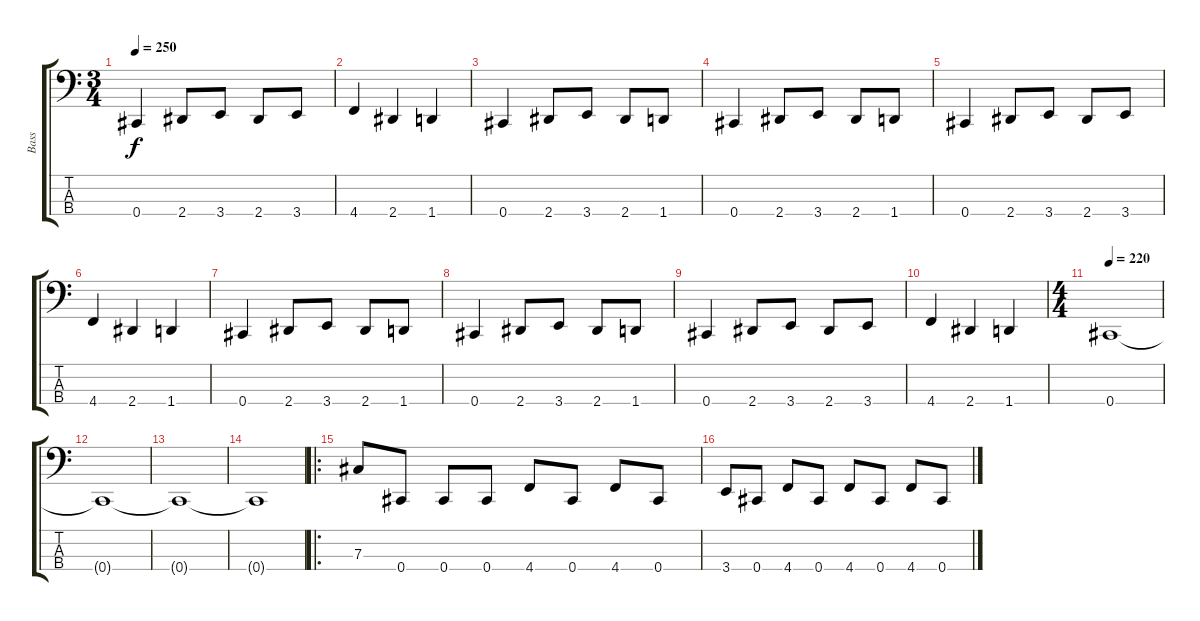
\track ("Bass" "Bass") {instrument electricbassfinger}
\staff {score tabs}
\tuning (E2 B1 Gb1 Db1) {hide}
\ts (3 4)
\tempo 250
\clef f4
\ks c
0.4.4{dy f} 2.4.8 3.4.8 2.4.8 3.4.8 |
4.4.4 2.4.4 1.4.4 |
0.4.4 2.4.8 3.4.8 2.4.8 1.4.8 |
0.4.4 2.4.8 3.4.8 2.4.8 1.4.8 |
0.4.4 2.4.8 3.4.8 2.4.8 3.4.8 |
4.4.4 2.4.4 1.4.4 |
0.4.4 2.4.8 3.4.8 2.4.8 1.4.8 |
0.4.4 2.4.8 3.4.8 2.4.8 1.4.8 |
0.4.4 2.4.8 3.4.8 2.4.8 3.4.8 |
4.4.4 2.4.4 1.4.4 |
\ts (4 4)
\tempo 220
0.4.1 |
0.4{t}.1 |
0.4{t}.1 |
0.4{t}.1 |
\ro
7.3.8 0.4.8 0.4.8 0.4.8 4.4.8 0.4.8 4.4.8 0.4.8 |
3.4.8 0.4.8 4.4.8 0.4.8 4.4.8 0.4.8 4.4.8 0.4.8
